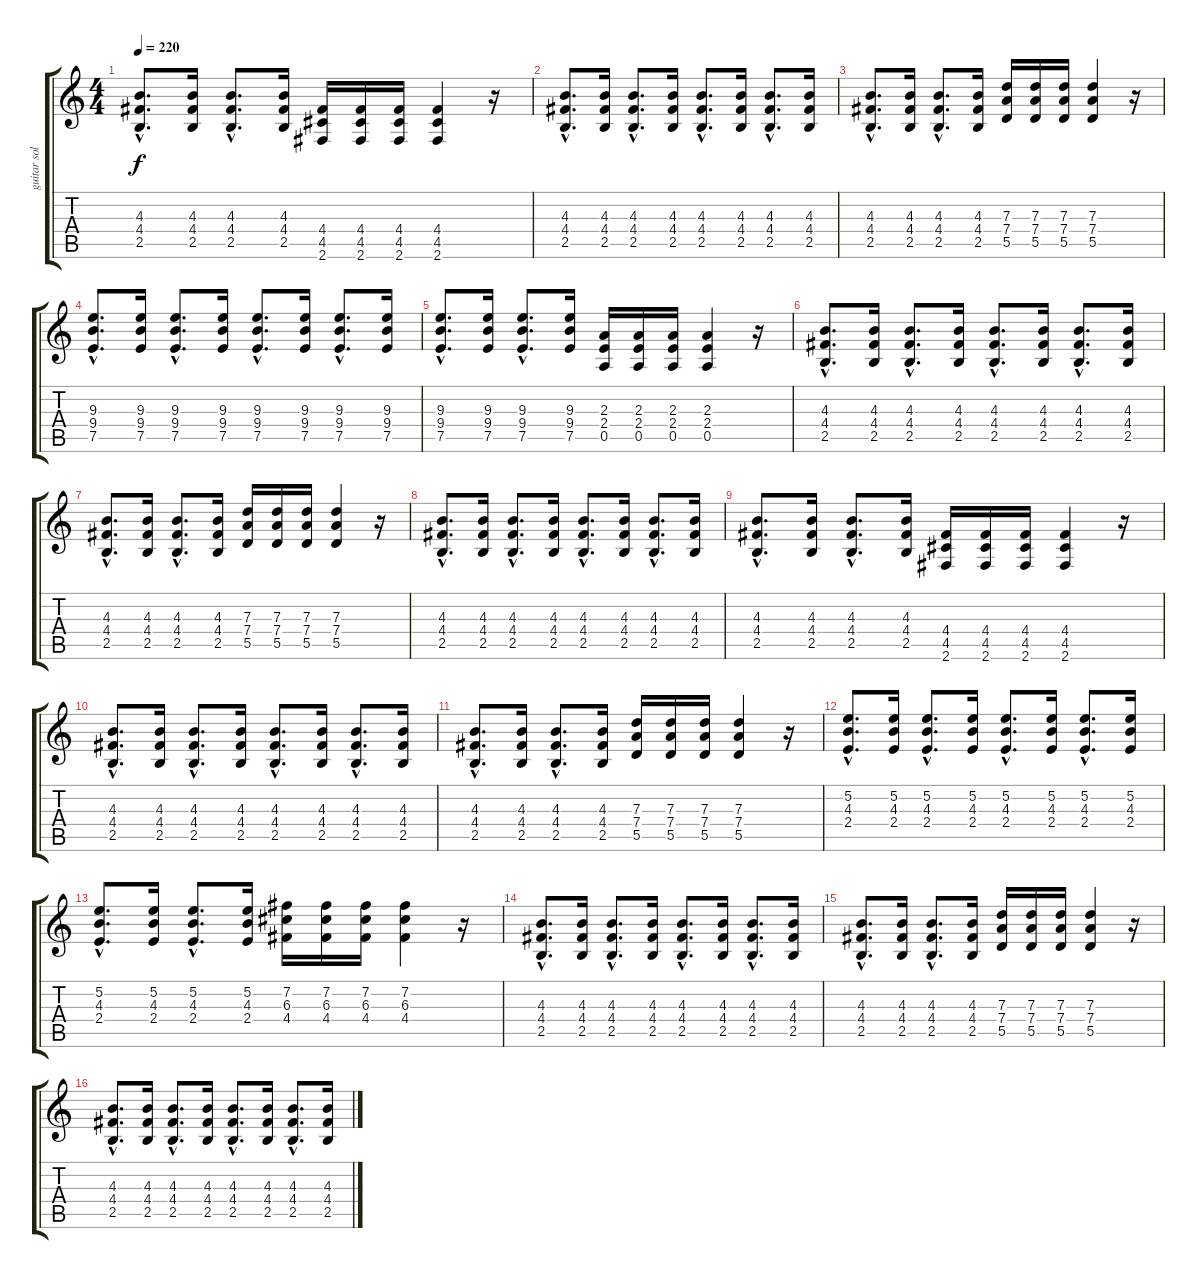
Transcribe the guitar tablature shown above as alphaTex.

\track ("guitar solo" "guitar sol") {instrument distortionguitar}
\staff {score tabs}
\tuning (E4 B3 G3 D3 A2 E2) {hide}
\ts (4 4)
\tempo 220
\clef g2
\ks c
(4.3{hac} 4.4{hac} 2.5{hac}).8{d dy f} (4.3 4.4 2.5).16 (4.3{hac} 4.4{hac} 2.5{hac}).8{d} (4.3 4.4 2.5).16 (4.4 4.5 2.6).16 (4.4 4.5 2.6).16 (4.4 4.5 2.6).16 (4.4 4.5 2.6).4 r.16 |
(4.3{hac} 4.4{hac} 2.5{hac}).8{d} (4.3 4.4 2.5).16 (4.3{hac} 4.4{hac} 2.5{hac}).8{d} (4.3 4.4 2.5).16 (4.3{hac} 4.4{hac} 2.5{hac}).8{d} (4.3 4.4 2.5).16 (4.3{hac} 4.4{hac} 2.5{hac}).8{d} (4.3 4.4 2.5).16 |
(4.3{hac} 4.4{hac} 2.5{hac}).8{d} (4.3 4.4 2.5).16 (4.3{hac} 4.4{hac} 2.5{hac}).8{d} (4.3 4.4 2.5).16 (7.3 7.4 5.5).16 (7.3 7.4 5.5).16 (7.3 7.4 5.5).16 (7.3 7.4 5.5).4 r.16 |
(9.3{hac} 9.4{hac} 7.5{hac}).8{d} (9.3 9.4 7.5).16 (9.3{hac} 9.4{hac} 7.5{hac}).8{d} (9.3 9.4 7.5).16 (9.3{hac} 9.4{hac} 7.5{hac}).8{d} (9.3 9.4 7.5).16 (9.3{hac} 9.4{hac} 7.5{hac}).8{d} (9.3 9.4 7.5).16 |
(9.3{hac} 9.4{hac} 7.5{hac}).8{d} (9.3 9.4 7.5).16 (9.3{hac} 9.4{hac} 7.5{hac}).8{d} (9.3 9.4 7.5).16 (2.3 2.4 0.5).16 (2.3 2.4 0.5).16 (2.3 2.4 0.5).16 (2.3 2.4 0.5).4 r.16 |
(4.3{hac} 4.4{hac} 2.5{hac}).8{d} (4.3 4.4 2.5).16 (4.3{hac} 4.4{hac} 2.5{hac}).8{d} (4.3 4.4 2.5).16 (4.3{hac} 4.4{hac} 2.5{hac}).8{d} (4.3 4.4 2.5).16 (4.3{hac} 4.4{hac} 2.5{hac}).8{d} (4.3 4.4 2.5).16 |
(4.3{hac} 4.4{hac} 2.5{hac}).8{d} (4.3 4.4 2.5).16 (4.3{hac} 4.4{hac} 2.5{hac}).8{d} (4.3 4.4 2.5).16 (7.3 7.4 5.5).16 (7.3 7.4 5.5).16 (7.3 7.4 5.5).16 (7.3 7.4 5.5).4 r.16 |
(4.3{hac} 4.4{hac} 2.5{hac}).8{d} (4.3 4.4 2.5).16 (4.3{hac} 4.4{hac} 2.5{hac}).8{d} (4.3 4.4 2.5).16 (4.3{hac} 4.4{hac} 2.5{hac}).8{d} (4.3 4.4 2.5).16 (4.3{hac} 4.4{hac} 2.5{hac}).8{d} (4.3 4.4 2.5).16 |
(4.3{hac} 4.4{hac} 2.5{hac}).8{d} (4.3 4.4 2.5).16 (4.3{hac} 4.4{hac} 2.5{hac}).8{d} (4.3 4.4 2.5).16 (4.4 4.5 2.6).16 (4.4 4.5 2.6).16 (4.4 4.5 2.6).16 (4.4 4.5 2.6).4 r.16 |
(4.3{hac} 4.4{hac} 2.5{hac}).8{d} (4.3 4.4 2.5).16 (4.3{hac} 4.4{hac} 2.5{hac}).8{d} (4.3 4.4 2.5).16 (4.3{hac} 4.4{hac} 2.5{hac}).8{d} (4.3 4.4 2.5).16 (4.3{hac} 4.4{hac} 2.5{hac}).8{d} (4.3 4.4 2.5).16 |
(4.3{hac} 4.4{hac} 2.5{hac}).8{d} (4.3 4.4 2.5).16 (4.3{hac} 4.4{hac} 2.5{hac}).8{d} (4.3 4.4 2.5).16 (7.3 7.4 5.5).16 (7.3 7.4 5.5).16 (7.3 7.4 5.5).16 (7.3 7.4 5.5).4 r.16 |
(5.2{hac} 4.3{hac} 2.4{hac}).8{d} (5.2 4.3 2.4).16 (5.2{hac} 4.3{hac} 2.4{hac}).8{d} (5.2 4.3 2.4).16 (5.2{hac} 4.3{hac} 2.4{hac}).8{d} (5.2 4.3 2.4).16 (5.2{hac} 4.3{hac} 2.4{hac}).8{d} (5.2 4.3 2.4).16 |
(5.2{hac} 4.3{hac} 2.4{hac}).8{d} (5.2 4.3 2.4).16 (5.2{hac} 4.3{hac} 2.4{hac}).8{d} (5.2 4.3 2.4).16 (7.2 6.3 4.4).16 (7.2 6.3 4.4).16 (7.2 6.3 4.4).16 (7.2 6.3 4.4).4 r.16 |
(4.3{hac} 4.4{hac} 2.5{hac}).8{d} (4.3 4.4 2.5).16 (4.3{hac} 4.4{hac} 2.5{hac}).8{d} (4.3 4.4 2.5).16 (4.3{hac} 4.4{hac} 2.5{hac}).8{d} (4.3 4.4 2.5).16 (4.3{hac} 4.4{hac} 2.5{hac}).8{d} (4.3 4.4 2.5).16 |
(4.3{hac} 4.4{hac} 2.5{hac}).8{d} (4.3 4.4 2.5).16 (4.3{hac} 4.4{hac} 2.5{hac}).8{d} (4.3 4.4 2.5).16 (7.3 7.4 5.5).16 (7.3 7.4 5.5).16 (7.3 7.4 5.5).16 (7.3 7.4 5.5).4 r.16 |
(4.3{hac} 4.4{hac} 2.5{hac}).8{d} (4.3 4.4 2.5).16 (4.3{hac} 4.4{hac} 2.5{hac}).8{d} (4.3 4.4 2.5).16 (4.3{hac} 4.4{hac} 2.5{hac}).8{d} (4.3 4.4 2.5).16 (4.3{hac} 4.4{hac} 2.5{hac}).8{d} (4.3 4.4 2.5).16
